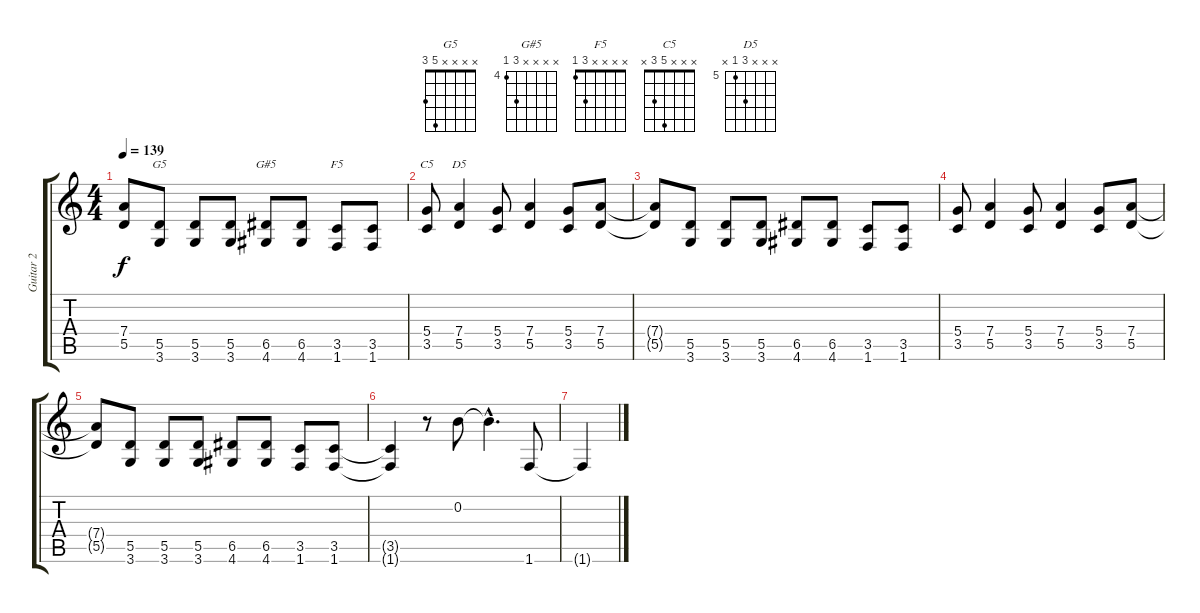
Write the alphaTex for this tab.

\track ("Guitar 2" "Guitar 2") {instrument distortionguitar}
\staff {score tabs}
\tuning (E4 B3 G3 D3 A2 E2) {hide}
\chord ("G5" x x x x 5 3)
\chord ("G#5" x x x x 6 4) {firstfret 4}
\chord ("F5" x x x x 3 1)
\chord ("C5" x x x 5 3 x)
\chord ("D5" x x x 7 5 x) {firstfret 5}
\ts (4 4)
\tempo 139
\clef g2
\ks c
(7.4{t} 5.5{t}).8{dy f} (5.5 3.6).8{ch "G5"} (5.5 3.6).8 (5.5 3.6).8 (6.5 4.6).8{ch "G#5"} (6.5 4.6).8 (3.5 1.6).8{ch "F5"} (3.5 1.6).8 |
(5.4 3.5).8{ch "C5"} (7.4 5.5).4{ch "D5"} (5.4 3.5).8 (7.4 5.5).4 (5.4 3.5).8 (7.4 5.5).8 |
(7.4{t} 5.5{t}).8 (5.5 3.6).8 (5.5 3.6).8 (5.5 3.6).8 (6.5 4.6).8 (6.5 4.6).8 (3.5 1.6).8 (3.5 1.6).8 |
(5.4 3.5).8 (7.4 5.5).4 (5.4 3.5).8 (7.4 5.5).4 (5.4 3.5).8 (7.4 5.5).8 |
(7.4{t} 5.5{t}).8 (5.5 3.6).8 (5.5 3.6).8 (5.5 3.6).8 (6.5 4.6).8 (6.5 4.6).8 (3.5 1.6).8 (3.5 1.6).8 |
(3.5{t} 1.6{t}).4 r.8 0.2.8 0.2{hac t}.4{d} 1.6.8 |
1.6{t}.4
